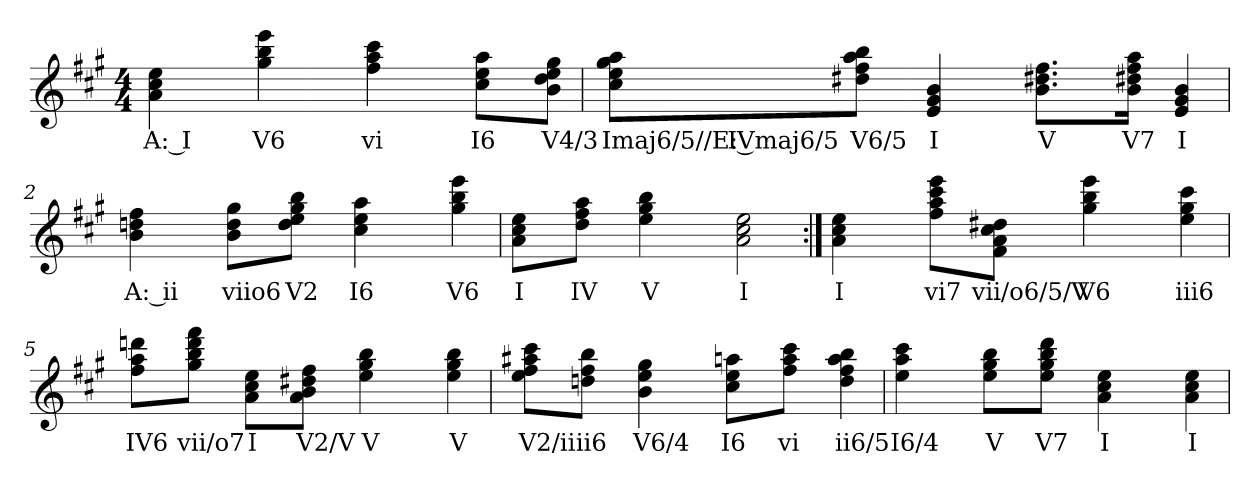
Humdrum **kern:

**kern	**text
*part1	*part1
*staff1	*staff1
*k[f#c#g#]	*
*A:	*
*M4/4	*
=	=
4a 4cc# 4ee	A: I
4ryy	.
4gg# 4bb 4eee	V6
4ryy	.
4ff# 4aa 4ccc#	vi
4ryy	.
8cc# 8ee 8aaL	I6
8ryy	.
8b 8dd 8ee 8gg#J	V4/3
=1	=1
8cc# 8ee 8gg# 8aaL	Imaj6/5//E: IVmaj6/5
8ryy	.
8dd#X 8ff# 8aa 8bbJ	V6/5
8ryy	.
4e 4g# 4b	I
4ryy	.
8.b 8.dd#X 8.ff#L	V
8.ryy	.
16b 16dd#X 16ff# 16aaJk	V7
16ryy	.
4e 4g# 4b	I
=2	=2
4b 4ddn 4ff#	A: ii
4ryy	.
8b 8dd 8gg#L	viio6
8ryy	.
8dd 8ee 8gg# 8bbJ	V2
8ryy	.
4cc# 4ee 4aa	I6
4ryy	.
4gg# 4bb 4eee	V6
=3	=3
8a 8cc# 8eeL	I
8ryy	.
8dd 8ff# 8aaJ	IV
8ryy	.
4ee 4gg# 4bb	V
4ryy	.
2a 2cc# 2ee	I
=4:|!	=4:|!
4a 4cc# 4ee	I
4ryy	.
8ff# 8aa 8ccc# 8eeeL	vi7
8ryy	.
8f# 8a 8cc# 8dd#XJ	vii/o6/5/V
8ryy	.
4gg# 4bb 4eee	V6
4ryy	.
4ee 4gg# 4ccc#	iii6
=5	=5
8ff# 8aa 8dddnL	IV6
8ryy	.
8gg# 8bb 8ddd 8fff#J	vii/o7
8ryy	.
8a 8cc# 8eeL	I
8ryy	.
8a 8b 8dd#X 8ff#J	V2/V
8ryy	.
4ee 4gg# 4bb	V
4ryy	.
4ee 4gg# 4bb	V
=6	=6
8ee 8ff# 8aa#X 8ccc#L	V2/ii
8ryy	.
8ddn 8ff# 8bbJ	ii6
8ryy	.
4b 4ee 4gg#	V6/4
4ryy	.
8cc# 8ee 8aanL	I6
8ryy	.
8ff# 8aa 8ccc#J	vi
8ryy	.
4dd 4ff# 4aa 4bb	ii6/5
=7	=7
4ee 4aa 4ccc#	I6/4
4ryy	.
8ee 8gg# 8bbL	V
8ryy	.
8ee 8gg# 8bb 8dddJ	V7
8ryy	.
4a 4cc# 4ee	I
4ryy	.
4a 4cc# 4ee	I
=	=
*-	*-
